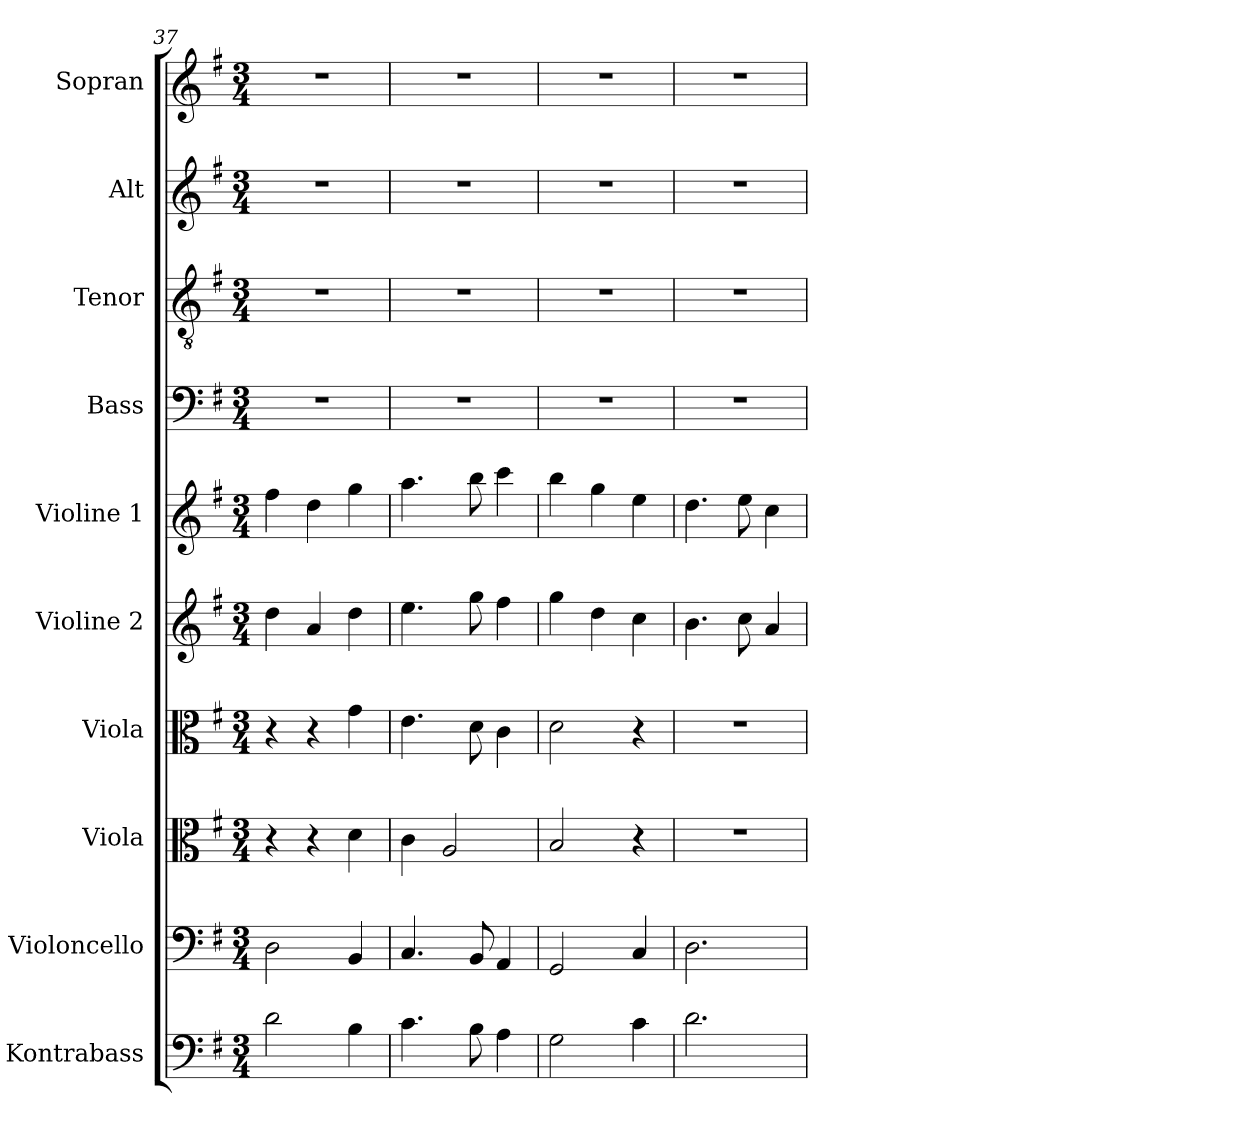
**kern	**kern	**kern	**kern	**kern	**kern	**kern	**kern	**kern	**kern
*part10	*part9	*part8	*part7	*part6	*part5	*part4	*part3	*part2	*part1
*staff10	*staff9	*staff8	*staff7	*staff6	*staff5	*staff4	*staff3	*staff2	*staff1
*I"Kontrabass	*I"Violoncello	*I"Viola	*I"Viola	*I"Violine 2	*I"Violine 1	*I"Bass	*I"Tenor	*I"Alt	*I"Sopran
*I'Kb.	*I'Vc.	*I'Vla.	*I'Vla.	*I'Vl. 2	*I'Vl. 1	*I'B.	*I'T.	*I'A.	*I'S.
*clefF4	*clefF4	*clefC3	*clefC3	*clefG2	*clefG2	*clefF4	*clefGv2	*clefG2	*clefG2
*ITrd7c12	*	*	*	*	*	*	*ITrd7c12	*	*
*k[f#]	*k[f#]	*k[f#]	*k[f#]	*k[f#]	*k[f#]	*k[f#]	*k[f#]	*k[f#]	*k[f#]
*G:	*G:	*G:	*G:	*G:	*G:	*G:	*G:	*G:	*G:
*M3/4	*M3/4	*M3/4	*M3/4	*M3/4	*M3/4	*M3/4	*M3/4	*M3/4	*M3/4
=37	=37	=37	=37	=37	=37	=37	=37	=37	=37
!	!	!	!	!	!	!LO:N:vis=1	!LO:N:vis=1	!LO:N:vis=1	!LO:N:vis=1
2Di\	2Di\	4r	4r	4ddi\	4ff#i\	2.r	2.r	2.r	2.r
.	.	4r	4r	4ai/	4ddi\	.	.	.	.
4BBi\	4BBi/	4di\	4gi\	4ddi\	4ggi\	.	.	.	.
=38	=38	=38	=38	=38	=38	=38	=38	=38	=38
!	!	!	!	!	!	!LO:N:vis=1	!LO:N:vis=1	!LO:N:vis=1	!LO:N:vis=1
4.Ci\	4.Ci/	4ci\	4.ei\	4.eei\	4.aai\	2.r	2.r	2.r	2.r
.	.	2Ai/	.	.	.	.	.	.	.
8BBi\	8BBi/	.	8di\	8ggi\	8bbi\	.	.	.	.
4AAi\	4AAi/	.	4ci\	4ff#i\	4ccci\	.	.	.	.
=39	=39	=39	=39	=39	=39	=39	=39	=39	=39
!	!	!	!	!	!	!LO:N:vis=1	!LO:N:vis=1	!LO:N:vis=1	!LO:N:vis=1
2GGi\	2GGi/	2Bi/	2di\	4ggi\	4bbi\	2.r	2.r	2.r	2.r
.	.	.	.	4ddi\	4ggi\	.	.	.	.
4Ci\	4Ci/	4r	4r	4cci\	4eei\	.	.	.	.
=40	=40	=40	=40	=40	=40	=40	=40	=40	=40
!	!	!LO:N:vis=1	!LO:N:vis=1	!	!	!LO:N:vis=1	!LO:N:vis=1	!LO:N:vis=1	!LO:N:vis=1
2.Di\	2.Di\	2.r	2.r	4.bi\	4.ddi\	2.r	2.r	2.r	2.r
.	.	.	.	8cci\	8eei\	.	.	.	.
.	.	.	.	4ai/	4cci\	.	.	.	.
=	=	=	=	=	=	=	=	=	=
*-	*-	*-	*-	*-	*-	*-	*-	*-	*-
